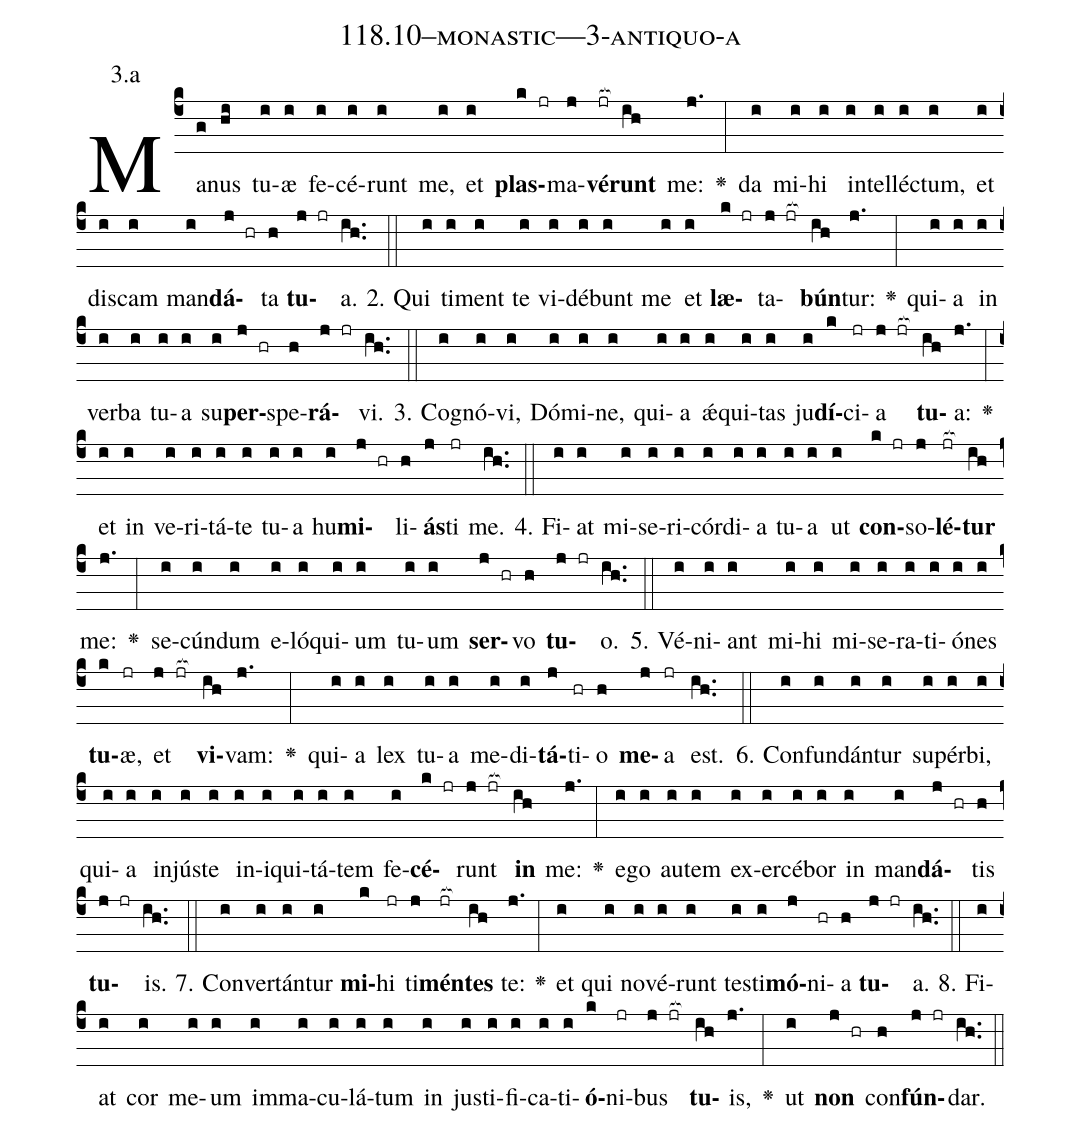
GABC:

name: 118.10--monastic---3-antiquo-a;
annotation: 3.a;
%%
(c4)Ma(g)nus(hi) tu(i)æ(i) fe(i)cé(i)runt(i) me,(i) et(i) <b>plas</b>(k jr)ma(j)<b>vé</b>(jr[ocb:1{])<b>runt</b>(ih[ocb:0}]) me:(j.) <v>\greheightstar</v>(:) da(i) mi(i)hi(i) in(i)tel(i)léc(i)tum,(i) et(i) dis(i)cam(i) man(i)<b>dá</b>(j hr)ta(h) <b>tu</b>(j jr)a.(ih..) (::)
2. Qui(i) ti(i)ment(i) te(i) vi(i)dé(i)bunt(i) me(i) et(i) <b>læ</b>(k jr)ta(j jr[ocb:1{])<b>bún</b>(ih[ocb:0}])tur:(j.) <v>\greheightstar</v>(:) qui(i)a(i) in(i) ver(i)ba(i) tu(i)a(i) su(i)<b>per</b>(j hr)spe(h)<b>rá</b>(j jr)vi.(ih..) (::)
3. Co(i)gnó(i)vi,(i) Dó(i)mi(i)ne,(i) qui(i)a(i) ǽ(i)qui(i)tas(i) ju(i)<b>dí</b>(k)ci(jr)a(j jr[ocb:1{]) <b>tu</b>(ih[ocb:0}])a:(j.) <v>\greheightstar</v>(:) et(i) in(i) ve(i)ri(i)tá(i)te(i) tu(i)a(i) hu(i)<b>mi</b>(j hr)li(h)<b>ás</b>(j)ti(jr) me.(ih..) (::)
4. Fi(i)at(i) mi(i)se(i)ri(i)cór(i)di(i)a(i) tu(i)a(i) ut(i) <b>con</b>(k jr)so(j)<b>lé</b>(jr[ocb:1{])<b>tur</b>(ih[ocb:0}]) me:(j.) <v>\greheightstar</v>(:) se(i)cún(i)dum(i) e(i)ló(i)qui(i)um(i) tu(i)um(i) <b>ser</b>(j hr)vo(h) <b>tu</b>(j jr)o.(ih..) (::)
5. Vé(i)ni(i)ant(i) mi(i)hi(i) mi(i)se(i)ra(i)ti(i)ó(i)nes(i) <b>tu</b>(k)æ,(jr) et(j jr[ocb:1{]) <b>vi</b>(ih[ocb:0}])vam:(j.) <v>\greheightstar</v>(:) qui(i)a(i) lex(i) tu(i)a(i) me(i)di(i)<b>tá</b>(j)ti(hr)o(h) <b>me</b>(j)a(jr) est.(ih..) (::)
6. Con(i)fun(i)dán(i)tur(i) su(i)pér(i)bi,(i) qui(i)a(i) in(i)jús(i)te(i) in(i)i(i)qui(i)tá(i)tem(i) fe(i)<b>cé</b>(k jr)runt(j jr[ocb:1{]) <b>in</b>(ih[ocb:0}]) me:(j.) <v>\greheightstar</v>(:) e(i)go(i) au(i)tem(i) ex(i)er(i)cé(i)bor(i) in(i) man(i)<b>dá</b>(j hr)tis(h) <b>tu</b>(j jr)is.(ih..) (::)
7. Con(i)ver(i)tán(i)tur(i) <b>mi</b>(k)hi(jr) ti(j)<b>mén</b>(jr[ocb:1{])<b>tes</b>(ih[ocb:0}]) te:(j.) <v>\greheightstar</v>(:) et(i) qui(i) no(i)vé(i)runt(i) tes(i)ti(i)<b>mó</b>(j)ni(hr)a(h) <b>tu</b>(j jr)a.(ih..) (::)
8. Fi(i)at(i) cor(i) me(i)um(i) im(i)ma(i)cu(i)lá(i)tum(i) in(i) jus(i)ti(i)fi(i)ca(i)ti(i)<b>ó</b>(k)ni(jr)bus(j jr[ocb:1{]) <b>tu</b>(ih[ocb:0}])is,(j.) <v>\greheightstar</v>(:) ut(i) <b>non</b>(j hr) con(h)<b>fún</b>(j jr)dar.(ih..) (::)
